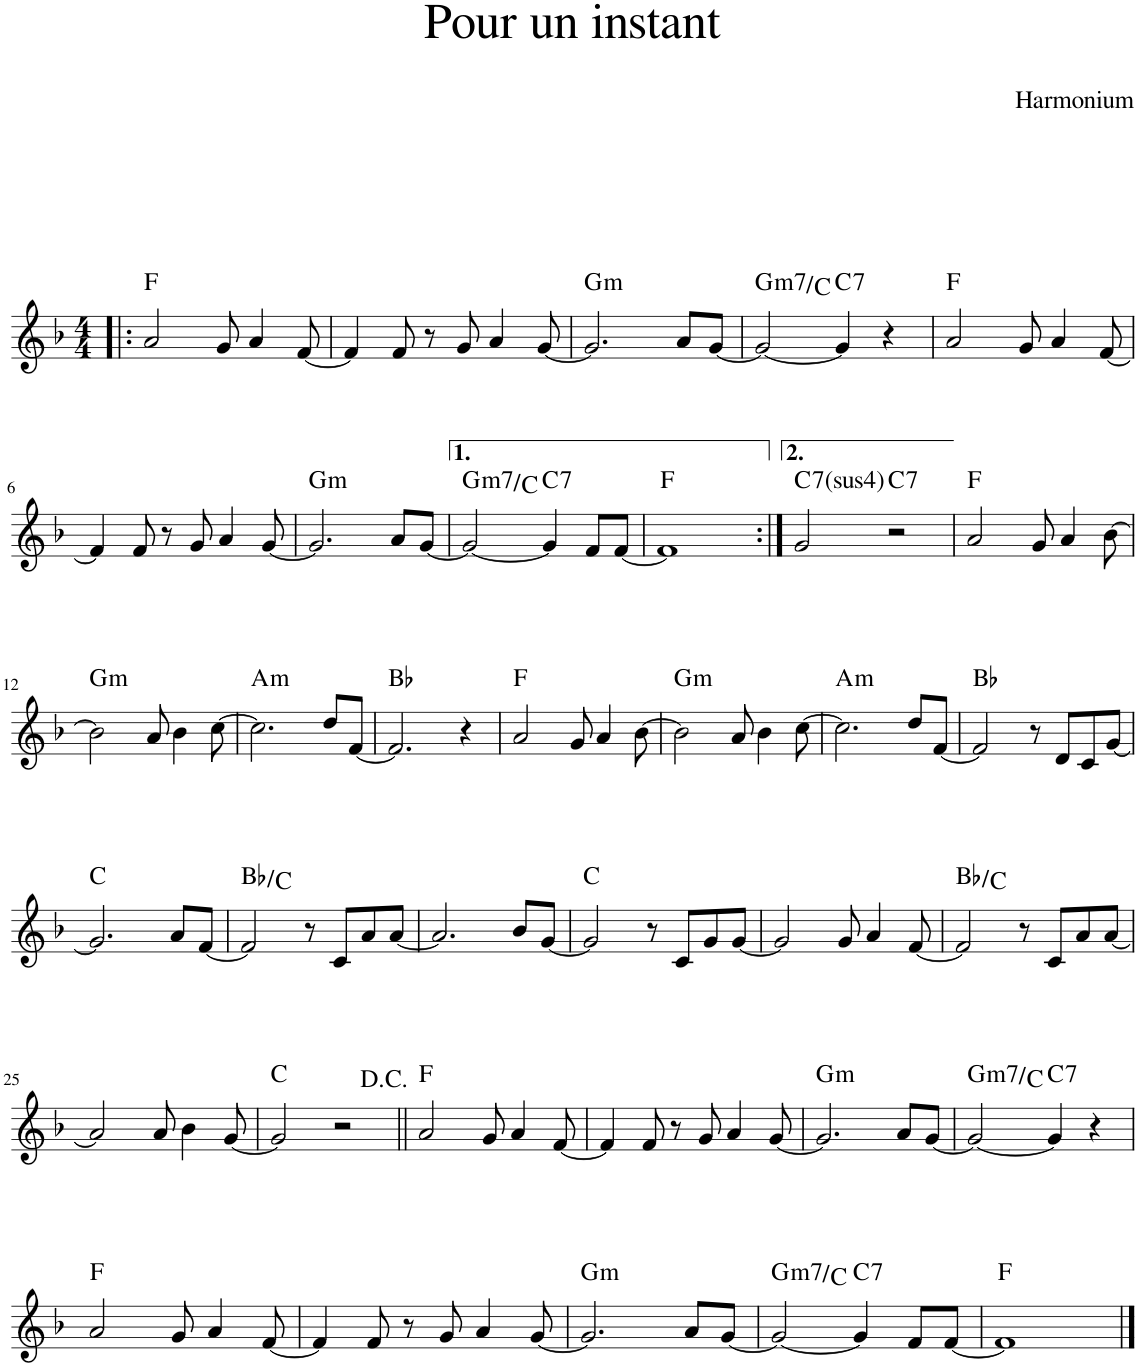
**kern	**harte
*part1	*part1
*staff1	*
*I"Piano	*
*I'Pno.	*
*clefG2	*
*k[b-]	*
*M4/4	*
=1!|:	=1!|:
2a/	F:maj
8g/	.
4a/	.
[8f/	.
=2	=2
4f/]	.
8f/	.
8r	.
8g/	.
4a/	.
[8g/	.
=3	=3
!	!LO:H:kt=m
2.g/]	G:min
8a/L	.
[8g/J	.
=4	=4
!	!LO:H:kt=m7
2g/_	G:min7/4
!	!LO:H:kt=7
4g/]	C:7
4r	.
=5	=5
2a/	F:maj
8g/	.
4a/	.
[8f/	.
!!LO:LB:g=z
=6	=6
4f/]	.
8f/	.
8r	.
8g/	.
4a/	.
[8g/	.
=7	=7
!	!LO:H:kt=m
2.g/]	G:min
8a/L	.
[8g/J	.
=8	=8
!	!LO:H:kt=m7
2g/_	G:min7/4
!	!LO:H:kt=7
4g/]	C:7
8f/L	.
[8f/J	.
=9	=9
1f]	F:maj
=10:|!	=10:|!
!	!LO:H:kt=74
2g/	C:sus4(7)
!	!LO:H:kt=7
2r	C:7
=11	=11
2a/	F:maj
8g/	.
4a/	.
[8b-\	.
!!LO:LB:g=z
=12	=12
!	!LO:H:kt=m
2b-\]	G:min
8a/	.
4b-\	.
[8cc\	.
=13	=13
!	!LO:H:kt=m
2.cc\]	A:min
8dd/L	.
[8f/J	.
=14	=14
2.f/]	Bb:maj
4r	.
=15	=15
2a/	F:maj
8g/	.
4a/	.
[8b-\	.
=16	=16
!	!LO:H:kt=m
2b-\]	G:min
8a/	.
4b-\	.
[8cc\	.
=17	=17
!	!LO:H:kt=m
2.cc\]	A:min
8dd/L	.
[8f/J	.
=18	=18
2f/]	Bb:maj
8r	.
8d/L	.
8c/	.
[8g/J	.
!!LO:LB:g=z
=19	=19
2.g/]	C:maj
8a/L	.
[8f/J	.
=20	=20
2f/]	Bb:maj/2
8r	.
8c/L	.
8a/	.
[8a/J	.
=21	=21
2.a/]	.
8b-/L	.
[8g/J	.
=22	=22
2g/]	C:maj
8r	.
8c/L	.
8g/	.
[8g/J	.
=23	=23
2g/]	.
8g/	.
4a/	.
[8f/	.
=24	=24
2f/]	Bb:maj/2
8r	.
8c/L	.
8a/	.
[8a/J	.
!!LO:LB:g=z
=25	=25
2a/]	.
8a/	.
4b-\	.
[8g/	.
=26	=26
2g/]	C:maj
2r	.
=27||	=27||
2a/	F:maj
8g/	.
4a/	.
[8f/	.
=28	=28
4f/]	.
8f/	.
8r	.
8g/	.
4a/	.
[8g/	.
=29	=29
!	!LO:H:kt=m
2.g/]	G:min
8a/L	.
[8g/J	.
=30	=30
!	!LO:H:kt=m7
2g/_	G:min7/4
!	!LO:H:kt=7
4g/]	C:7
4r	.
!!LO:LB:g=z
=31	=31
2a/	F:maj
8g/	.
4a/	.
[8f/	.
=32	=32
4f/]	.
8f/	.
8r	.
8g/	.
4a/	.
[8g/	.
=33	=33
!	!LO:H:kt=m
2.g/]	G:min
8a/L	.
[8g/J	.
=34	=34
!	!LO:H:kt=m7
2g/_	G:min7/4
!	!LO:H:kt=7
4g/]	C:7
8f/L	.
[8f/J	.
=35	=35
1f]	F:maj
==	==
*-	*-
